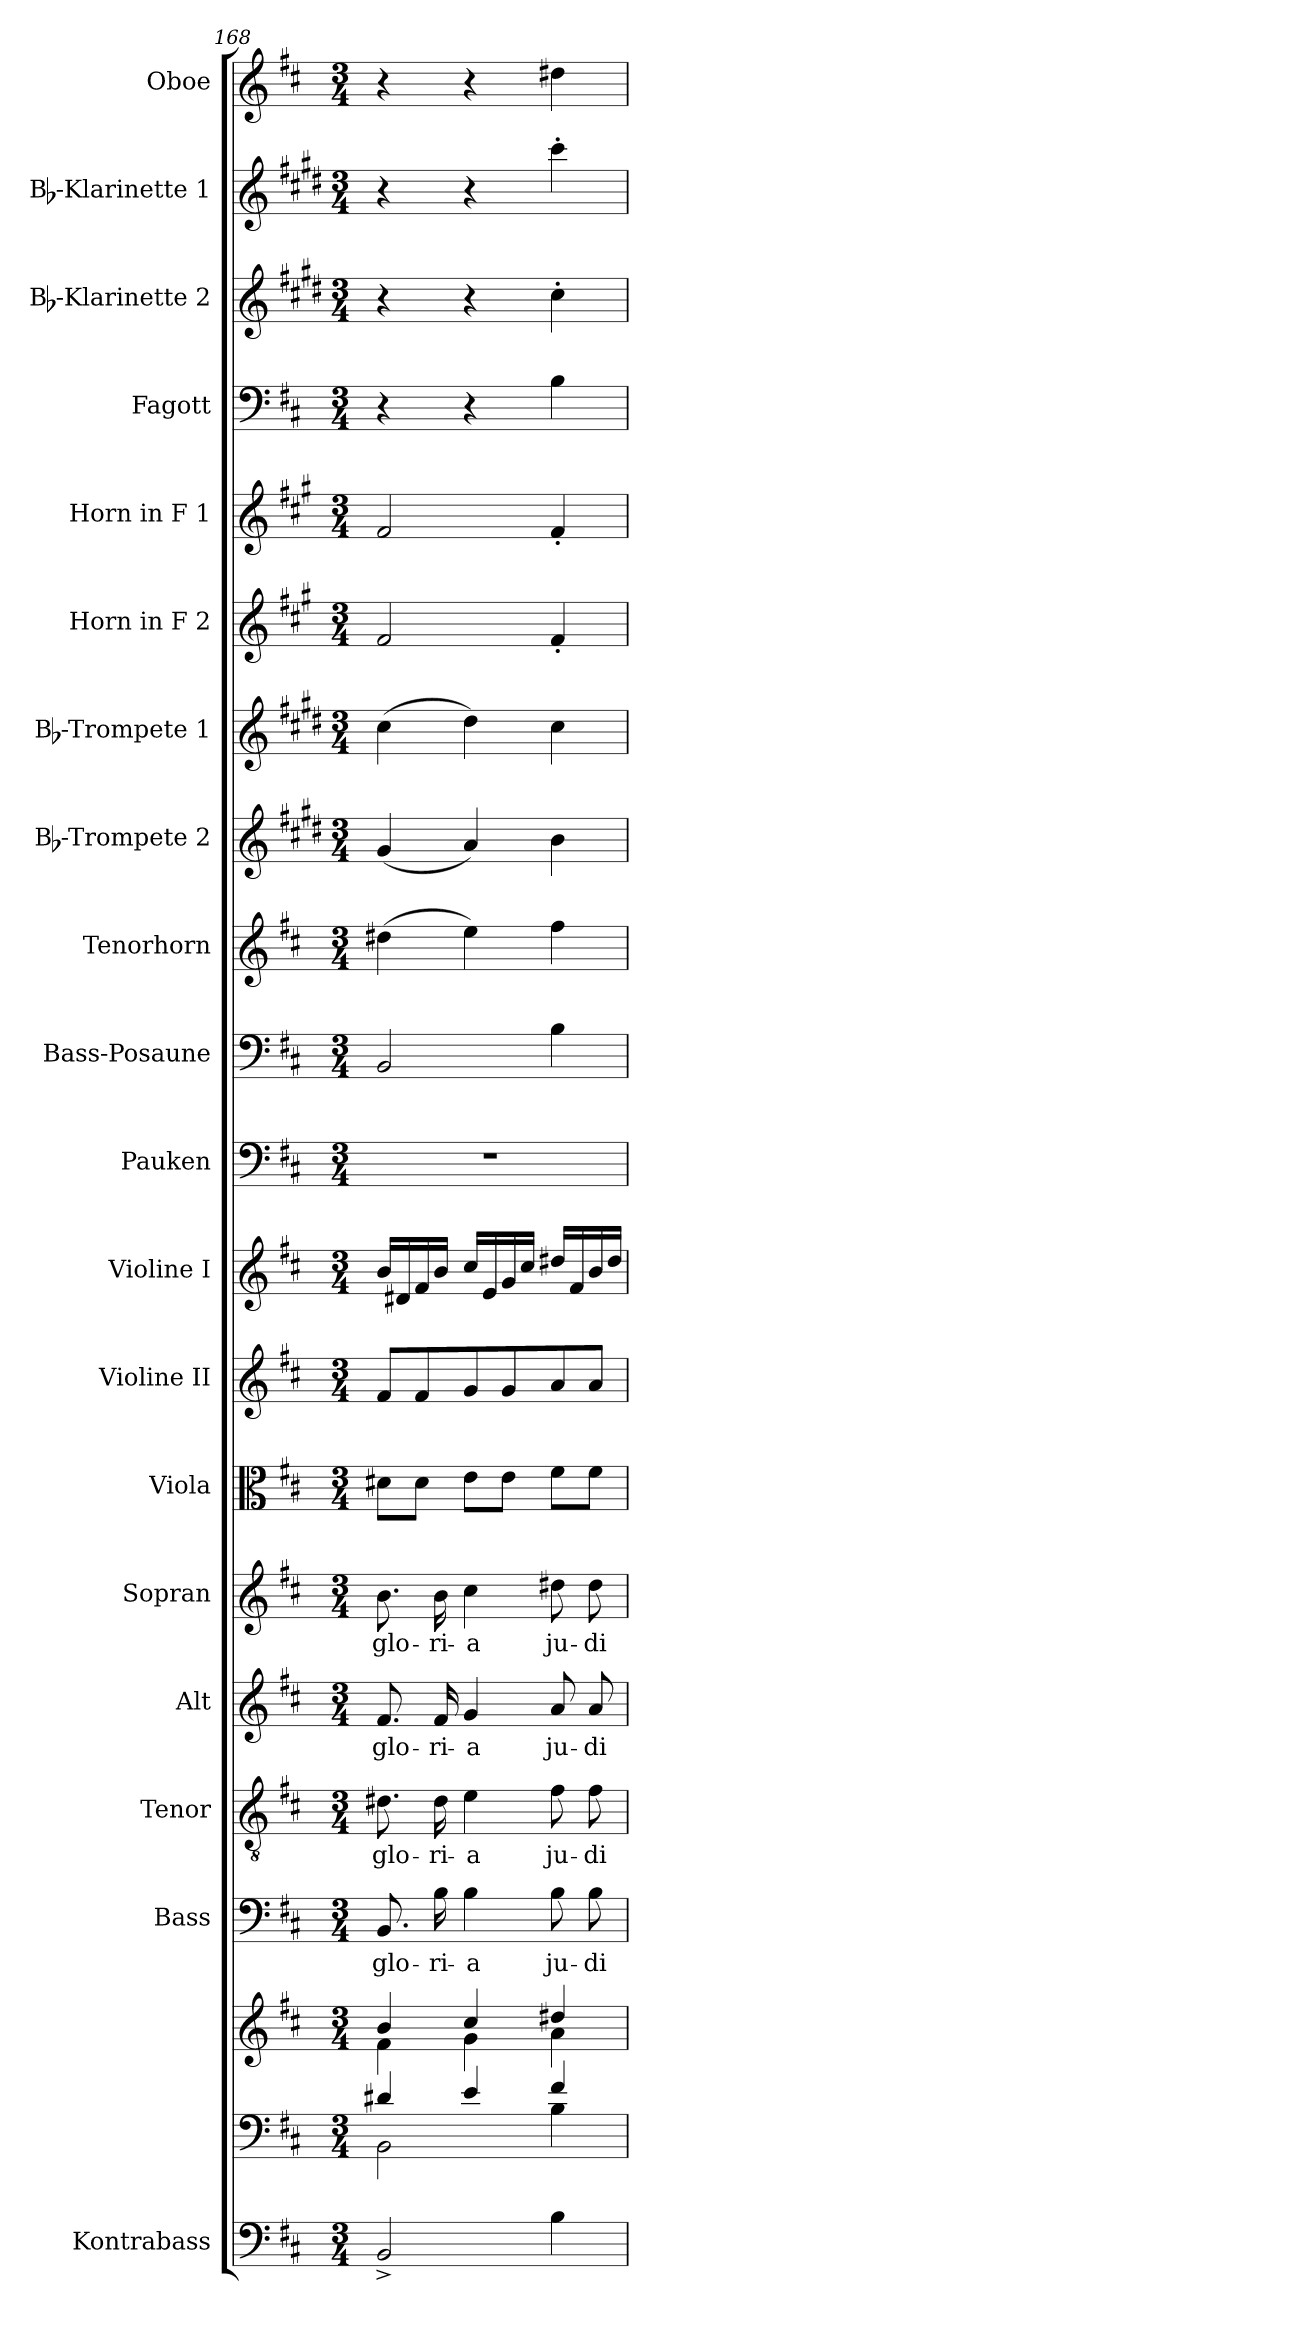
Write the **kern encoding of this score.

**kern	**kern	**kern	**kern	**text	**kern	**text	**kern	**text	**kern	**text	**kern	**kern	**kern	**kern	**kern	**kern	**kern	**kern	**kern	**kern	**kern	**kern	**kern	**kern
*part20	*part19	*part19	*part18	*part18	*part17	*part17	*part16	*part16	*part15	*part15	*part14	*part13	*part12	*part11	*part10	*part9	*part8	*part7	*part6	*part5	*part4	*part3	*part2	*part1
*staff21	*staff20	*staff19	*staff18	*staff18	*staff17	*staff17	*staff16	*staff16	*staff15	*staff15	*staff14	*staff13	*staff12	*staff11	*staff10	*staff9	*staff8	*staff7	*staff6	*staff5	*staff4	*staff3	*staff2	*staff1
*I"Kontrabass	*	*	*I"Bass	*	*I"Tenor	*	*I"Alt	*	*I"Sopran	*	*I"Viola	*I"Violine II	*I"Violine I	*I"Pauken	*I"Bass-Posaune	*I"Tenorhorn	*I"Bb-Trompete 2	*I"Bb-Trompete 1	*I"Horn in F 2	*I"Horn in F 1	*I"Fagott	*I"Bb-Klarinette 2	*I"Bb-Klarinette 1	*I"Oboe
*I'Kb.	*	*	*I'B.	*	*I'T.	*	*I'A.	*	*I'S.	*	*I'Vla.	*I'Vl. II	*I'Vl. I	*I'Pk.	*I'B. Pos.	*I'T. Hrn.	*I'Bb Trp. 2	*I'Bb Trp. 1	*	*	*I'Fg.	*I'Bb Kl. 2	*I'Bb Kl. 1	*I'Ob.
*clefF4	*clefF4	*clefG2	*clefF4	*	*clefGv2	*	*clefG2	*	*clefG2	*	*clefC3	*clefG2	*clefG2	*clefF4	*clefF4	*clefG2	*clefG2	*clefG2	*clefG2	*clefG2	*clefF4	*clefG2	*clefG2	*clefG2
*ITrd7c12	*	*	*	*	*	*	*	*	*	*	*	*	*	*	*	*ITrd8c14	*ITrd1c2	*ITrd1c2	*ITrd4c7	*ITrd4c7	*	*ITrd1c2	*ITrd1c2	*
*k[f#c#]	*k[f#c#]	*k[f#c#]	*k[f#c#]	*	*k[f#c#]	*	*k[f#c#]	*	*k[f#c#]	*	*k[f#c#]	*k[f#c#]	*k[f#c#]	*k[f#c#]	*k[f#c#]	*k[f#c#]	*k[f#c#]	*k[f#c#]	*k[f#c#]	*k[f#c#]	*k[f#c#]	*k[f#c#]	*k[f#c#]	*k[f#c#]
*D:	*D:	*D:	*D:	*	*D:	*	*D:	*	*D:	*	*D:	*D:	*D:	*D:	*D:	*D:	*D:	*D:	*D:	*D:	*D:	*D:	*D:	*D:
*M3/4	*M3/4	*M3/4	*M3/4	*	*M3/4	*	*M3/4	*	*M3/4	*	*M3/4	*M3/4	*M3/4	*M3/4	*M3/4	*M3/4	*M3/4	*M3/4	*M3/4	*M3/4	*M3/4	*M3/4	*M3/4	*M3/4
=168	=168	=168	=168	=168	=168	=168	=168	=168	=168	=168	=168	=168	=168	=168	=168	=168	=168	=168	=168	=168	=168	=168	=168	=168
*	*^	*^	*	*	*	*	*	*	*	*	*	*	*	*	*	*	*	*	*	*	*	*	*	*
!	!	!	!	!	!	!LO:LY:b	!	!LO:LY:b	!	!LO:LY:b	!	!LO:LY:b	!	!	!	!	!	!	!	!	!	!	!	!	!	!
2BBB^</	4d#X/	2BB\	4b/	4f#\	8.BB/	glo-	8.d#X\	glo-	8.f#/	glo-	8.b\	glo-	8d#X\L	8f#/L	16b/LL	2.r	2BB/	(>4d#X\	(<4f#/	(>4b\	2B/	2B/	4r	4r	4r	4r
.	.	.	.	.	.	.	.	.	.	.	.	.	.	.	16d#X/	.	.	.	.	.	.	.	.	.	.	.
.	.	.	.	.	.	.	.	.	.	.	.	.	8d#\J	8f#/	16f#/	.	.	.	.	.	.	.	.	.	.	.
!	!	!	!	!	!	!LO:LY:b	!	!LO:LY:b	!	!LO:LY:b	!	!LO:LY:b	!	!	!	!	!	!	!	!	!	!	!	!	!	!
.	.	.	.	.	16B\	-ri-	16d#\	-ri-	16f#/	-ri-	16b\	-ri-	.	.	16b/JJ	.	.	.	.	.	.	.	.	.	.	.
!	!	!	!	!	!	!LO:LY:b	!	!LO:LY:b	!	!LO:LY:b	!	!LO:LY:b	!	!	!	!	!	!	!	!	!	!	!	!	!	!
.	4e/	.	4cc#/	4g\	4B\	-a	4e\	-a	4g/	-a	4cc#\	-a	8e\L	8g/	16cc#/LL	.	.	4e\)	4g/)	4cc#\)	.	.	4r	4r	4r	4r
.	.	.	.	.	.	.	.	.	.	.	.	.	.	.	16e/	.	.	.	.	.	.	.	.	.	.	.
.	.	.	.	.	.	.	.	.	.	.	.	.	8e\J	8g/	16g/	.	.	.	.	.	.	.	.	.	.	.
.	.	.	.	.	.	.	.	.	.	.	.	.	.	.	16cc#/JJ	.	.	.	.	.	.	.	.	.	.	.
!	!	!	!	!	!	!LO:LY:b	!	!LO:LY:b	!	!LO:LY:b	!	!LO:LY:b	!	!	!	!	!	!	!	!	!	!	!	!	!	!
4BB\	4f#/	4B\	4dd#X/	4a\	8B\	ju-	8f#\	ju-	8a/	ju-	8dd#X\	ju-	8f#\L	8a/	16dd#X/LL	.	4B\	4f#\	4a\	4b\	4B'</	4B'</	4B\	4b'>\	4bb'>\	4dd#X\
.	.	.	.	.	.	.	.	.	.	.	.	.	.	.	16f#/	.	.	.	.	.	.	.	.	.	.	.
!	!	!	!	!	!	!LO:LY:b	!	!LO:LY:b	!	!LO:LY:b	!	!LO:LY:b	!	!	!	!	!	!	!	!	!	!	!	!	!	!
.	.	.	.	.	8B\	-di-	8f#\	-di-	8a/	-di-	8dd#\	-di-	8f#\J	8a/J	16b/	.	.	.	.	.	.	.	.	.	.	.
.	.	.	.	.	.	.	.	.	.	.	.	.	.	.	16dd#/JJ	.	.	.	.	.	.	.	.	.	.	.
*	*v	*v	*	*	*	*	*	*	*	*	*	*	*	*	*	*	*	*	*	*	*	*	*	*	*	*
*	*	*v	*v	*	*	*	*	*	*	*	*	*	*	*	*	*	*	*	*	*	*	*	*	*	*
=	=	=	=	=	=	=	=	=	=	=	=	=	=	=	=	=	=	=	=	=	=	=	=	=
*-	*-	*-	*-	*-	*-	*-	*-	*-	*-	*-	*-	*-	*-	*-	*-	*-	*-	*-	*-	*-	*-	*-	*-	*-
